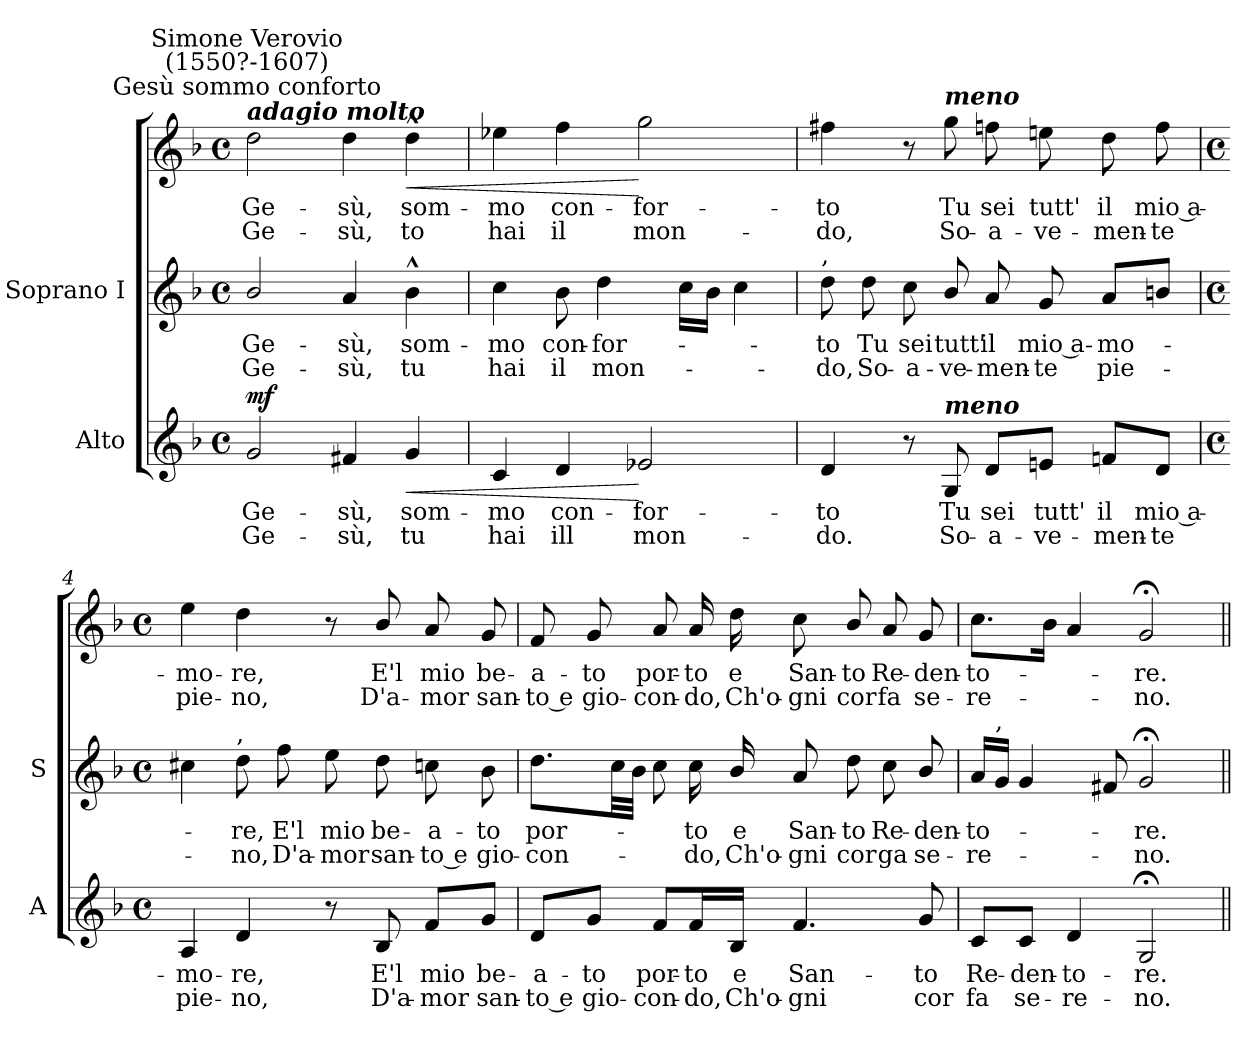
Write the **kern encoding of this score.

**kern	**text	**text	**dynam	**kern	**text	**text	**kern	**text	**text	**dynam
*part2	*part2	*part2	*part2	*part1	*part1	*part1	*part1	*part1	*part1	*part1
*staff3	*staff3	*staff3	*staff3	*staff2	*staff2	*staff2	*staff1	*staff1	*staff1	*staff1/2
*I"Alto	*	*	*	*I"Soprano I	*	*	*	*	*	*
*I'A	*	*	*	*I'S	*	*	*	*	*	*
*clefG2	*	*	*	*clefG2	*	*	*clefG2	*	*	*
*k[b-]	*	*	*	*k[b-]	*	*	*k[b-]	*	*	*
*F:	*	*	*	*F:	*	*	*F:	*	*	*
*M4/4	*	*	*	*M4/4	*	*	*M4/4	*	*	*
*met(c)	*	*	*	*met(c)	*	*	*met(c)	*	*	*
=1	=1	=1	=1	=1	=1	=1	=1	=1	=1	=1
!	!	!	!	!	!	!	!LO:TX:a:Bi:t=adagio molto	!	!	!
!	!	!	!	!	!	!	!LO:TX:a:cj:t=Gesù sommo conforto	!	!	!
!	!	!	!	!	!	!	!LO:TX:a:cj:t=Simone Verovio\n(1550?-1607)	!	!	!
!	!LO:LY:b	!LO:LY:b	!LO:DY:b	!	!LO:LY:b	!LO:LY:b	!	!LO:LY:b	!LO:LY:b	!LO:DY:b=2
!	!	!	!	!	!	!	!	!	!	!LO:DY:n=1:b
2g	Ge-	-Ge-	mf	2b-/	Ge-	-Ge-	2dd	Ge-	-Ge-	mf mf
!	!LO:LY:b	!LO:LY:b	!	!	!LO:LY:b	!LO:LY:b	!	!LO:LY:b	!LO:LY:b	!
4f#X	-sù,	sù,	.	4a	-sù,	sù,	4dd	-sù,	sù,	.
!	!LO:LY:b	!LO:LY:b	!LO:HP:b	!	!LO:LY:b	!LO:LY:b	!	!LO:LY:b	!LO:LY:b	!LO:HP:b
4g	som-	-tu	<	4b-^^	som-	-tu	4dd^^	som-	-to	<
=2	=2	=2	=2	=2	=2	=2	=2	=2	=2	=2
!	!LO:LY:b	!LO:LY:b	!	!	!LO:LY:b	!LO:LY:b	!	!LO:LY:b	!LO:LY:b	!
4c	mo	hai	.	4cc	-mo	hai	4ee-X	mo	hai	.
!	!LO:LY:b	!LO:LY:b	!	!	!LO:LY:b	!LO:LY:b	!	!LO:LY:b	!LO:LY:b	!
4d	con-	-ill	.	8b-	con-	-il	4ff	con-	-il	.
!	!	!	!	!	!LO:LY:b	!LO:LY:b	!	!	!	!
.	.	.	.	4dd	for-	mon-	.	.	.	.
!	!LO:LY:b	!LO:LY:b	!	!	!	!	!	!LO:LY:b	!LO:LY:b	!
2e-X	for-	-mon-	[	.	.	.	2gg	for-	-mon-	[
.	.	.	.	16ccLL	.	.	.	.	.	.
.	.	.	.	16b-JJ	.	.	.	.	.	.
.	.	.	.	4cc	.	.	.	.	.	.
=3	=3	=3	=3	=3	=3	=3	=3	=3	=3	=3
!	!	!	!	!LO:TX:a:t=,	!	!	!	!	!	!
!	!LO:LY:b	!LO:LY:b	!	!	!LO:LY:b	!LO:LY:b	!	!LO:LY:b	!LO:LY:b	!
4d	-to	do.	.	8dd	to	do,	4ff#X	to	do,	.
!	!	!	!	!	!LO:LY:b	!LO:LY:b	!	!	!	!
.	.	.	.	8dd	Tu	So-	.	.	.	.
!	!	!	!	!	!LO:LY:b	!LO:LY:b	!	!	!	!
8r	.	.	.	8cc	-sei	a-	8r	.	.	.
!	!	!	!	!	!	!	!LO:TX:a:Bi:t=meno	!	!	!
!LO:TX:a:Bi:t=meno	!	!	!	!	!	!	!	!	!	!
!	!LO:LY:b	!LO:LY:b	!	!	!LO:LY:b	!LO:LY:b	!	!LO:LY:b	!LO:LY:b	!
8G	Tu	So-	.	8b-/	-tutt'	ve-	8gg	Tu	So-	.
!	!LO:LY:b	!LO:LY:b	!	!	!LO:LY:b	!LO:LY:b	!	!LO:LY:b	!LO:LY:b	!
8d/L	-sei	a-	.	8a	-il	men-	8ffn	-sei	a-	.
!	!LO:LY:b	!LO:LY:b	!	!	!LO:LY:b	!LO:LY:b	!	!LO:LY:b	!LO:LY:b	!
8en/J	-tutt'	ve-	.	8g	-mio a-	te	8een	-tutt'	ve-	.
!	!LO:LY:b	!LO:LY:b	!	!	!LO:LY:b	!LO:LY:b	!	!LO:LY:b	!LO:LY:b	!
8fn/L	-il	men-	.	(>8aL	mo-	pie-	8dd	-il	men-	.
!	!LO:LY:b	!LO:LY:b	!	!	!	!	!	!LO:LY:b	!LO:LY:b	!
8d/J	-mio a-	-te	.	8bnJ	.	.	8ff	-mio a-	-te	.
!!LO:LB:g=z
=4	=4	=4	=4	=4	=4	=4	=4	=4	=4	=4
*M4/4	*	*	*	*M4/4	*	*	*M4/4	*	*	*
*met(c)	*	*	*	*met(c)	*	*	*met(c)	*	*	*
!	!LO:LY:b	!LO:LY:b	!	!	!	!	!	!LO:LY:b	!LO:LY:b	!
4A	mo-	-pie-	.	4cc#X	.	.	4ee	mo-	-pie-	.
!	!	!	!	!LO:TX:a:t=,	!	!	!	!	!	!
!	!LO:LY:b	!LO:LY:b	!	!	!LO:LY:b	!LO:LY:b	!	!LO:LY:b	!LO:LY:b	!
4d	-re,	no,	.	8dd	-re,	no,	4dd	-re,	no,	.
!	!	!	!	!	!LO:LY:b	!LO:LY:b	!	!	!	!
.	.	.	.	8ff	E'l	D'a-	.	.	.	.
!	!	!	!	!	!LO:LY:b	!LO:LY:b	!	!	!	!
8r	.	.	.	8ee	-mio	mor	8r	.	.	.
!	!LO:LY:b	!LO:LY:b	!	!	!LO:LY:b	!LO:LY:b	!	!LO:LY:b	!LO:LY:b	!
8B-	E'l	D'a-	.	8dd	be-	-san-	8b-/	E'l	D'a-	.
!	!LO:LY:b	!LO:LY:b	!	!	!LO:LY:b	!LO:LY:b	!	!LO:LY:b	!LO:LY:b	!
8f/L	-mio	mor	.	8ccn	-a-	-to e	8a	-mio	mor	.
!	!LO:LY:b	!LO:LY:b	!	!	!LO:LY:b	!LO:LY:b	!	!LO:LY:b	!LO:LY:b	!
8g/J	be-	-san-	.	8b-	to	gio-	8g	be-	-san-	.
=5	=5	=5	=5	=5	=5	=5	=5	=5	=5	=5
!	!LO:LY:b	!LO:LY:b	!	!	!LO:LY:b	!LO:LY:b	!	!LO:LY:b	!LO:LY:b	!
8d/L	-a-	-to e	.	8.ddL	-por-	con-	8f	-a-	-to e	.
!	!LO:LY:b	!LO:LY:b	!	!	!	!	!	!LO:LY:b	!LO:LY:b	!
8g/J	to	gio-	.	.	.	.	8g	to	gio-	.
.	.	.	.	32ccLL	.	.	.	.	.	.
.	.	.	.	32b-JJJ	.	.	.	.	.	.
!	!LO:LY:b	!LO:LY:b	!	!	!	!	!	!LO:LY:b	!LO:LY:b	!
8f/L	-por-	-con-	.	8cc	.	.	8a	-por-	-con-	.
!	!LO:LY:b	!LO:LY:b	!	!	!LO:LY:b	!LO:LY:b	!	!LO:LY:b	!LO:LY:b	!
16f/L	-to	do,	.	16cc	to	do,	16a	-to	do,	.
!	!LO:LY:b	!LO:LY:b	!	!	!LO:LY:b	!LO:LY:b	!	!LO:LY:b	!LO:LY:b	!
16B-/JJ	e	Ch'o-	.	16b-/	e	Ch'o-	16dd	e	Ch'o-	.
!	!LO:LY:b	!LO:LY:b	!	!	!LO:LY:b	!LO:LY:b	!	!LO:LY:b	!LO:LY:b	!
4.f	-San-	-gni	.	8a	-San-	-gni	8cc	-San-	-gni	.
!	!	!	!	!	!LO:LY:b	!LO:LY:b	!	!LO:LY:b	!LO:LY:b	!
.	.	.	.	8dd	to	cor	8b-/	to	cor	.
!	!	!	!	!	!LO:LY:b	!LO:LY:b	!	!LO:LY:b	!LO:LY:b	!
.	.	.	.	8cc	Re-	-ga	8a	Re-	-fa	.
!	!LO:LY:b	!LO:LY:b	!	!	!LO:LY:b	!LO:LY:b	!	!LO:LY:b	!LO:LY:b	!
8g	to	cor	.	8b-/	den-	-se-	8g	den-	-se-	.
=6	=6	=6	=6	=6	=6	=6	=6	=6	=6	=6
!	!LO:LY:b	!LO:LY:b	!	!	!LO:LY:b	!LO:LY:b	!	!LO:LY:b	!LO:LY:b	!
8c/L	Re-	-fa	.	16aLL	to-	re-	8.ccL	-to-	re-	.
!	!	!	!	!LO:TX:a:t=,	!	!	!	!	!	!
.	.	.	.	16gJJ	.	.	.	.	.	.
!	!LO:LY:b	!LO:LY:b	!	!	!	!	!	!	!	!
8c/J	den-	-se-	.	4g	.	.	.	.	.	.
.	.	.	.	.	.	.	16b-J	.	.	.
!	!LO:LY:b	!LO:LY:b	!	!	!	!	!	!	!	!
4d	-to-	-re-	.	.	.	.	4a)	.	.	.
.	.	.	.	8f#X	.	.	.	.	.	.
!	!LO:LY:b	!LO:LY:b	!	!	!LO:LY:b	!LO:LY:b	!	!LO:LY:b	!LO:LY:b	!
2G;<	-re.	no.	.	2g;<	-re.	no.	2g;<	re.	no.	.
=||	=||	=||	=||	=||	=||	=||	=||	=||	=||	=||
*-	*-	*-	*-	*-	*-	*-	*-	*-	*-	*-
